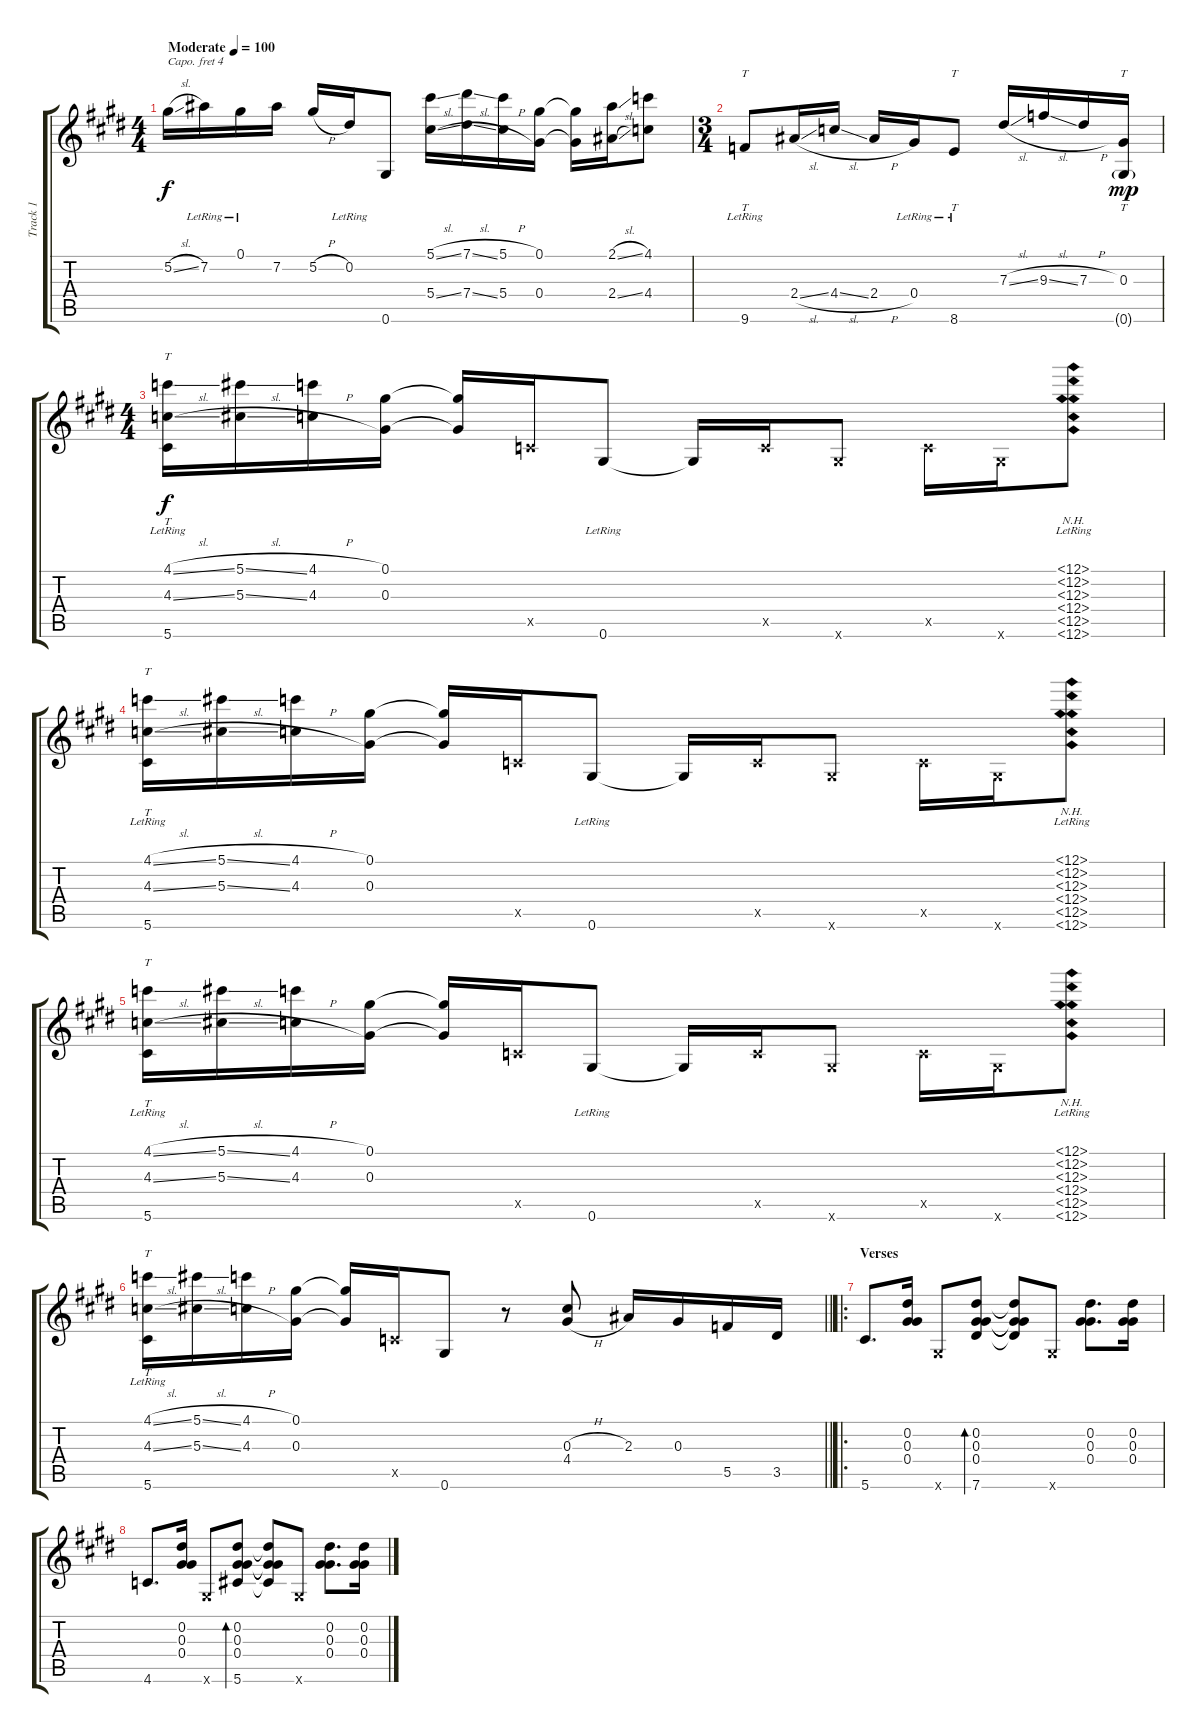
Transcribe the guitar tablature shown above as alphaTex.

\track ("Track 1" "Track 1") {instrument acousticguitarsteel}
\staff {score tabs}
\capo 4
\tuning (E4 B3 E3 E3 Ab2 E2) {hide}
\ts (4 4)
\tempo (100 "Moderate")
\clef g2
\ks e
5.2{sl}.16{dy f instrument acousticguitarsteel} 7.2{lr}.16 0.1{lr}.16 7.2.16 5.2{h}.16 0.2{lr}.16 0.6.8 (5.1{sl} 5.4{sl}).16 (7.1{sl} 7.4{sl}).16 (5.1{h} 5.4{h}).16 (0.1 0.4).16 (0.1{t} 0.4{t}).16 (2.1{sl} 2.4{sl}).16 (4.1 4.4).8 |
\ts (3 4)
9.6{lr}.8{tt} 2.4{sl}.16 4.4{sl}.16 2.4{h}.16 0.4{lr}.16 8.6{lr}.8{tt} 7.3{sl}.16 9.3{sl}.16 7.3{h}.16 (0.3 0.6{g}).16{tt dy mp} |
\ts (4 4)
(4.1{sl} 4.3{sl} 5.6{lr}).16{tt dy f} (5.1{sl} 5.3{sl}).16 (4.1{h} 4.3{h}).16 (0.1 0.3).16 (0.1{t} 0.3{t}).16 0.5{x}.16 0.6{lr}.8 0.6{t}.16 0.5{x}.16 0.6{x}.8 0.5{x}.16 0.6{x}.16 (12.1{nh} 12.2{nh lr} 12.3{nh lr} 12.4{nh lr} 12.5{nh} 12.6{nh}).8 |
(4.1{sl} 4.3{sl} 5.6{lr}).16{tt} (5.1{sl} 5.3{sl}).16 (4.1{h} 4.3{h}).16 (0.1 0.3).16 (0.1{t} 0.3{t}).16 0.5{x}.16 0.6{lr}.8 0.6{t}.16 0.5{x}.16 0.6{x}.8 0.5{x}.16 0.6{x}.16 (12.1{nh} 12.2{nh lr} 12.3{nh lr} 12.4{nh lr} 12.5{nh} 12.6{nh}).8 |
(4.1{sl} 4.3{sl} 5.6{lr}).16{tt} (5.1{sl} 5.3{sl}).16 (4.1{h} 4.3{h}).16 (0.1 0.3).16 (0.1{t} 0.3{t}).16 0.5{x}.16 0.6{lr}.8 0.6{t}.16 0.5{x}.16 0.6{x}.8 0.5{x}.16 0.6{x}.16 (12.1{nh} 12.2{nh lr} 12.3{nh lr} 12.4{nh lr} 12.5{nh} 12.6{nh}).8 |
\barLineRight lightlight
(4.1{sl} 4.3{sl} 5.6{lr}).16{tt} (5.1{sl} 5.3{sl}).16 (4.1{h} 4.3{h}).16 (0.1 0.3).16 (0.1{t} 0.3{t}).16 0.5{x}.16 0.6.8 r.8 (0.3{h} 4.4).8 2.3.16 0.3.16 5.5.16 3.5.16 |
\ro
\section ("" "Verses")
5.6.8{d} (0.2 0.3 0.4).16 0.6{x}.8 (0.2 0.3 0.4 7.6).8{bd 480} (0.2{t} 0.3{t} 0.4{t} 7.6{t}).8 0.6{x}.8 (0.2 0.3 0.4).8{d} (0.2 0.3 0.4).16 |
4.6.8{d} (0.2 0.3 0.4).16 0.6{x}.8 (0.2 0.3 0.4 5.6).8{bd 480} (0.2{t} 0.3{t} 0.4{t} 5.6{t}).8 0.6{x}.8 (0.2 0.3 0.4).8{d} (0.2 0.3 0.4).16
